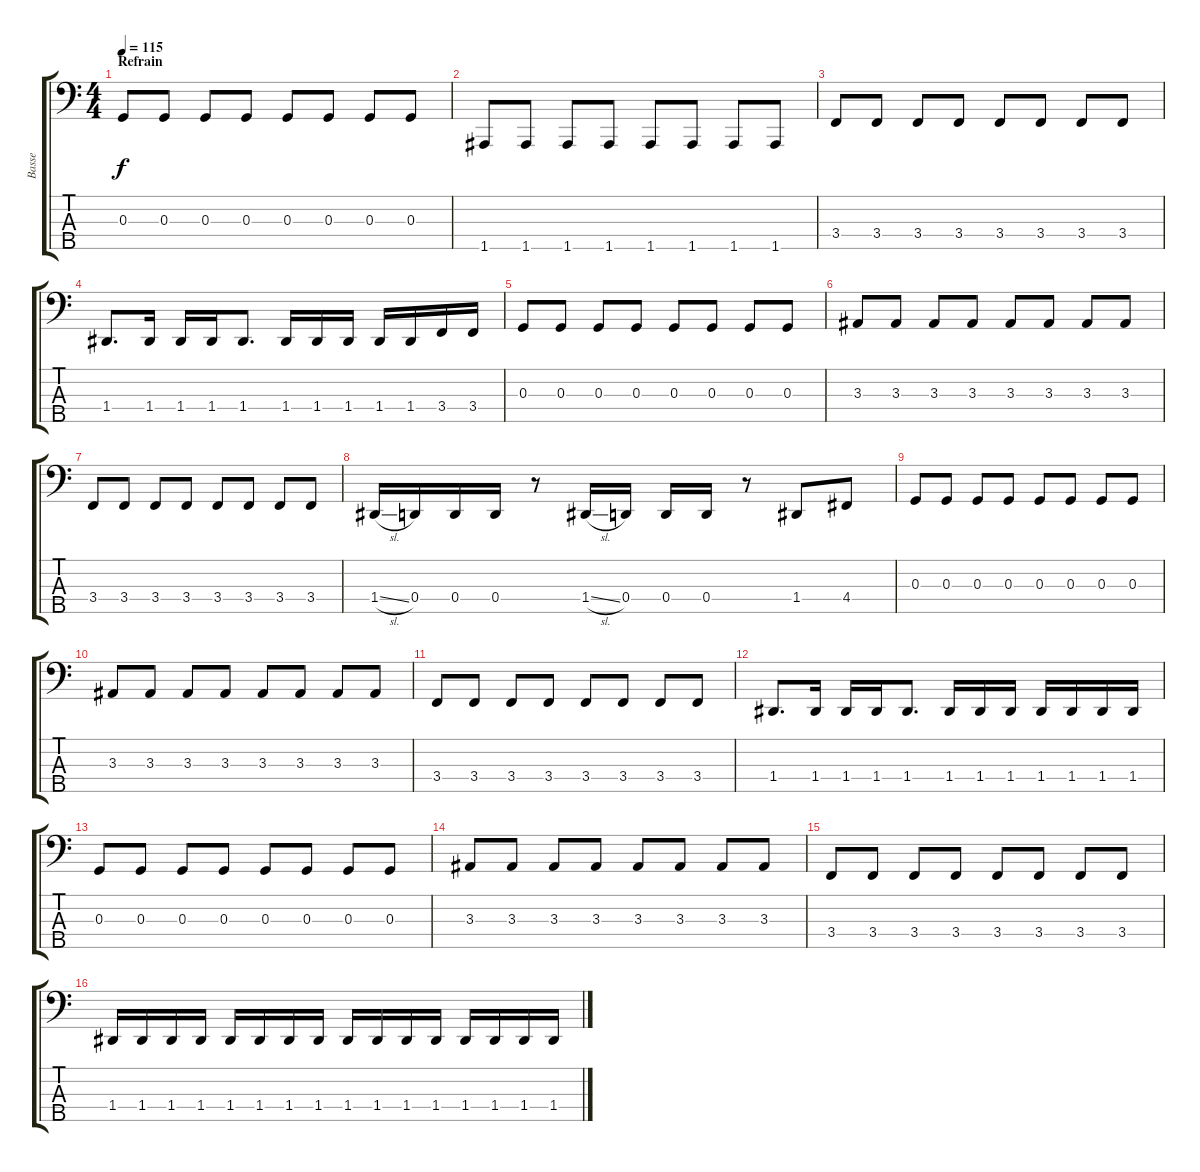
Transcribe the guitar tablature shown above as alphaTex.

\track ("Basse" "Basse") {instrument electricbassfinger}
\staff {score tabs}
\tuning (F2 C2 G1 D1 A0) {hide}
\ts (4 4)
\section ("" "Refrain")
\tempo 115
\clef f4
\ks c
0.3.8{dy f} 0.3.8 0.3.8 0.3.8 0.3.8 0.3.8 0.3.8 0.3.8 |
1.5.8 1.5.8 1.5.8 1.5.8 1.5.8 1.5.8 1.5.8 1.5.8 |
3.4.8 3.4.8 3.4.8 3.4.8 3.4.8 3.4.8 3.4.8 3.4.8 |
1.4.8{d} 1.4.16 1.4.16 1.4.16 1.4.8{d} 1.4.16 1.4.16 1.4.16 1.4.16 1.4.16 3.4.16 3.4.16 |
0.3.8 0.3.8 0.3.8 0.3.8 0.3.8 0.3.8 0.3.8 0.3.8 |
3.3.8 3.3.8 3.3.8 3.3.8 3.3.8 3.3.8 3.3.8 3.3.8 |
3.4.8 3.4.8 3.4.8 3.4.8 3.4.8 3.4.8 3.4.8 3.4.8 |
1.4{sl}.16 0.4.16 0.4.16 0.4.16 r.8 1.4{sl}.16 0.4.16 0.4.16 0.4.16 r.8 1.4.8 4.4.8 |
0.3.8 0.3.8 0.3.8 0.3.8 0.3.8 0.3.8 0.3.8 0.3.8 |
3.3.8 3.3.8 3.3.8 3.3.8 3.3.8 3.3.8 3.3.8 3.3.8 |
3.4.8 3.4.8 3.4.8 3.4.8 3.4.8 3.4.8 3.4.8 3.4.8 |
1.4.8{d} 1.4.16 1.4.16 1.4.16 1.4.8{d} 1.4.16 1.4.16 1.4.16 1.4.16 1.4.16 1.4.16 1.4.16 |
0.3.8 0.3.8 0.3.8 0.3.8 0.3.8 0.3.8 0.3.8 0.3.8 |
3.3.8 3.3.8 3.3.8 3.3.8 3.3.8 3.3.8 3.3.8 3.3.8 |
3.4.8 3.4.8 3.4.8 3.4.8 3.4.8 3.4.8 3.4.8 3.4.8 |
1.4.16 1.4.16 1.4.16 1.4.16 1.4.16 1.4.16 1.4.16 1.4.16 1.4.16 1.4.16 1.4.16 1.4.16 1.4.16 1.4.16 1.4.16 1.4.16
